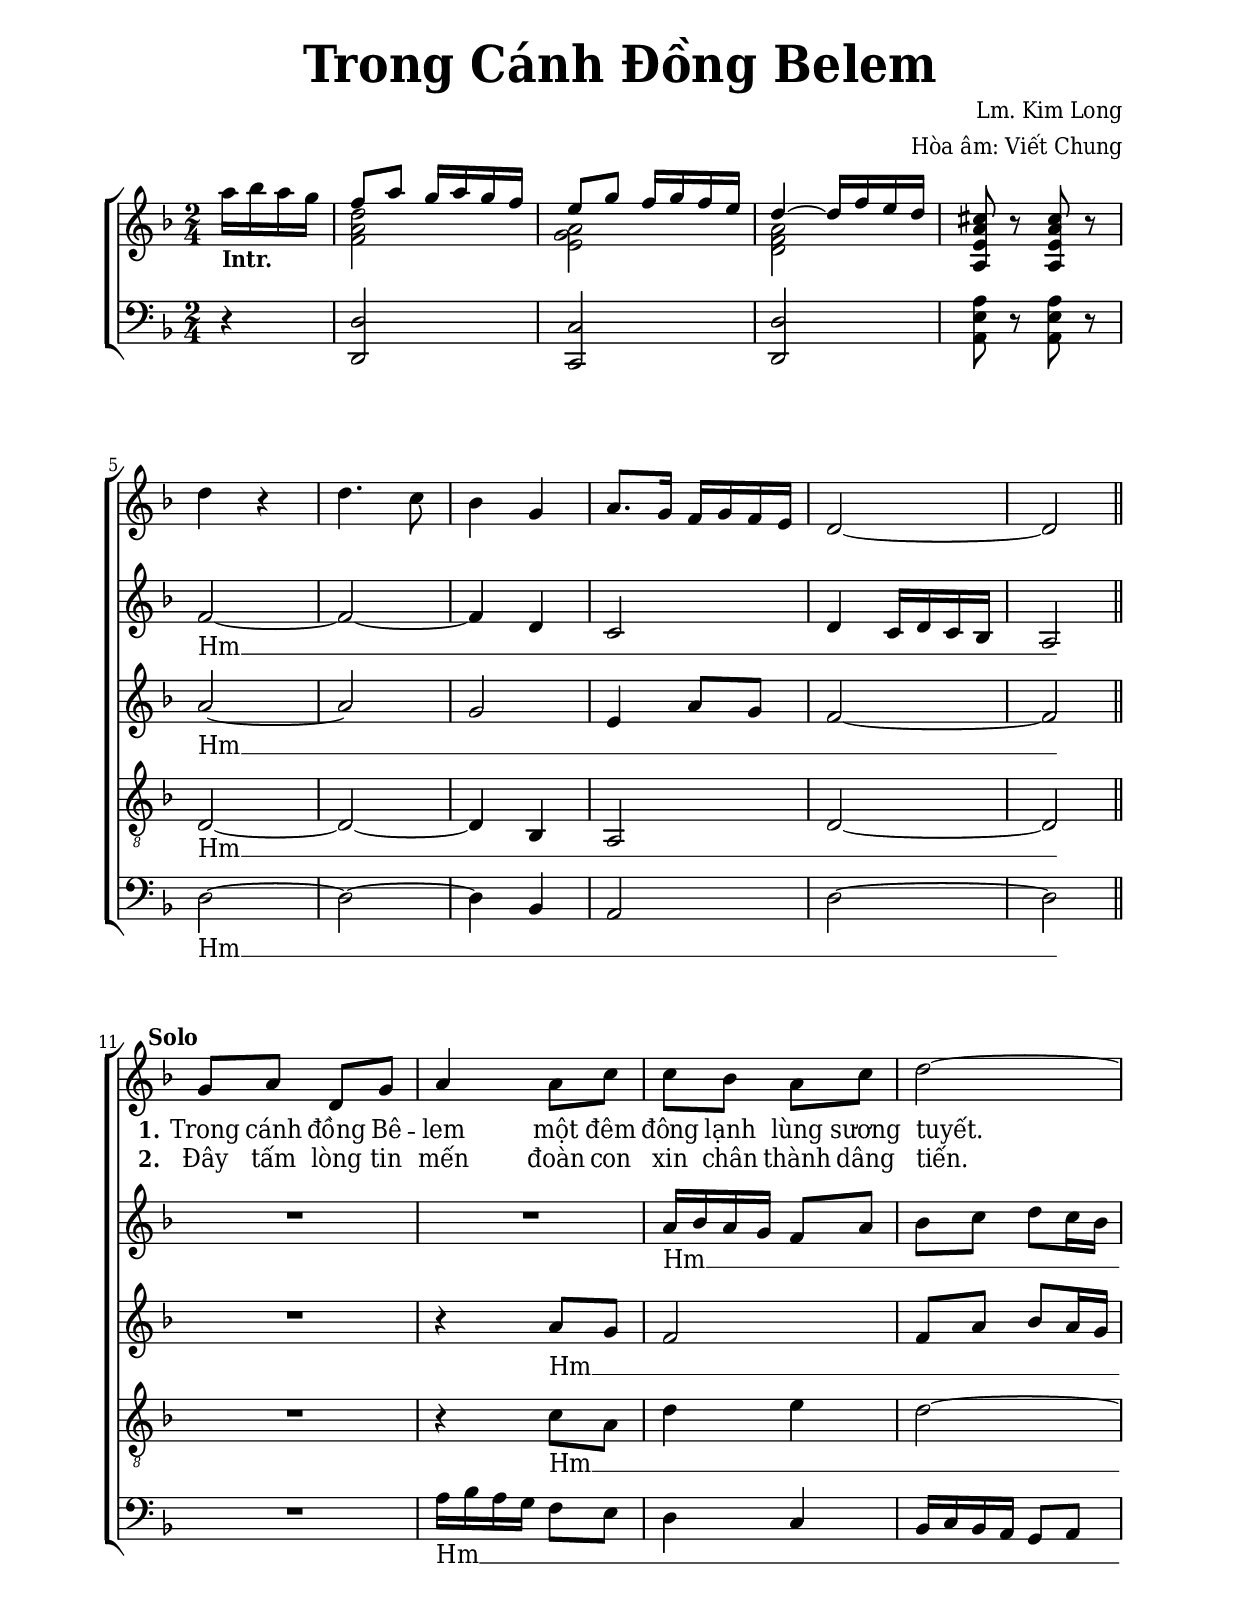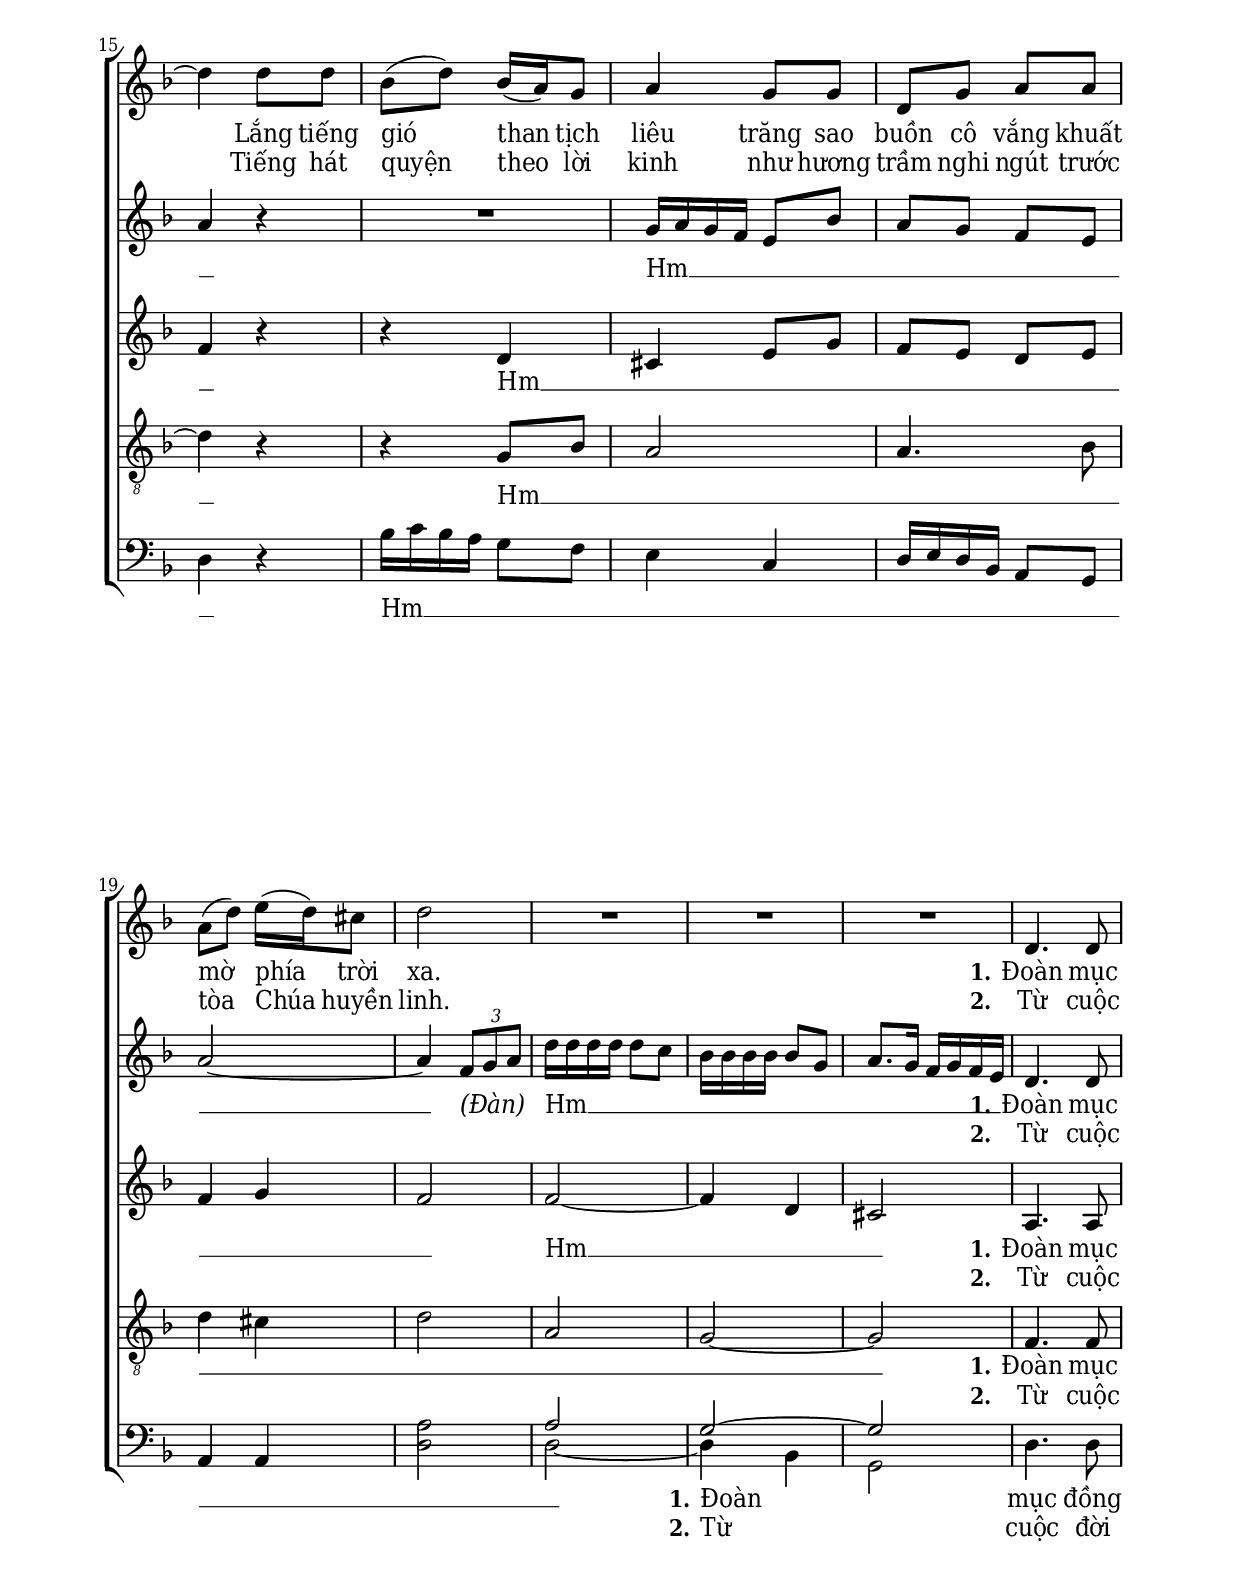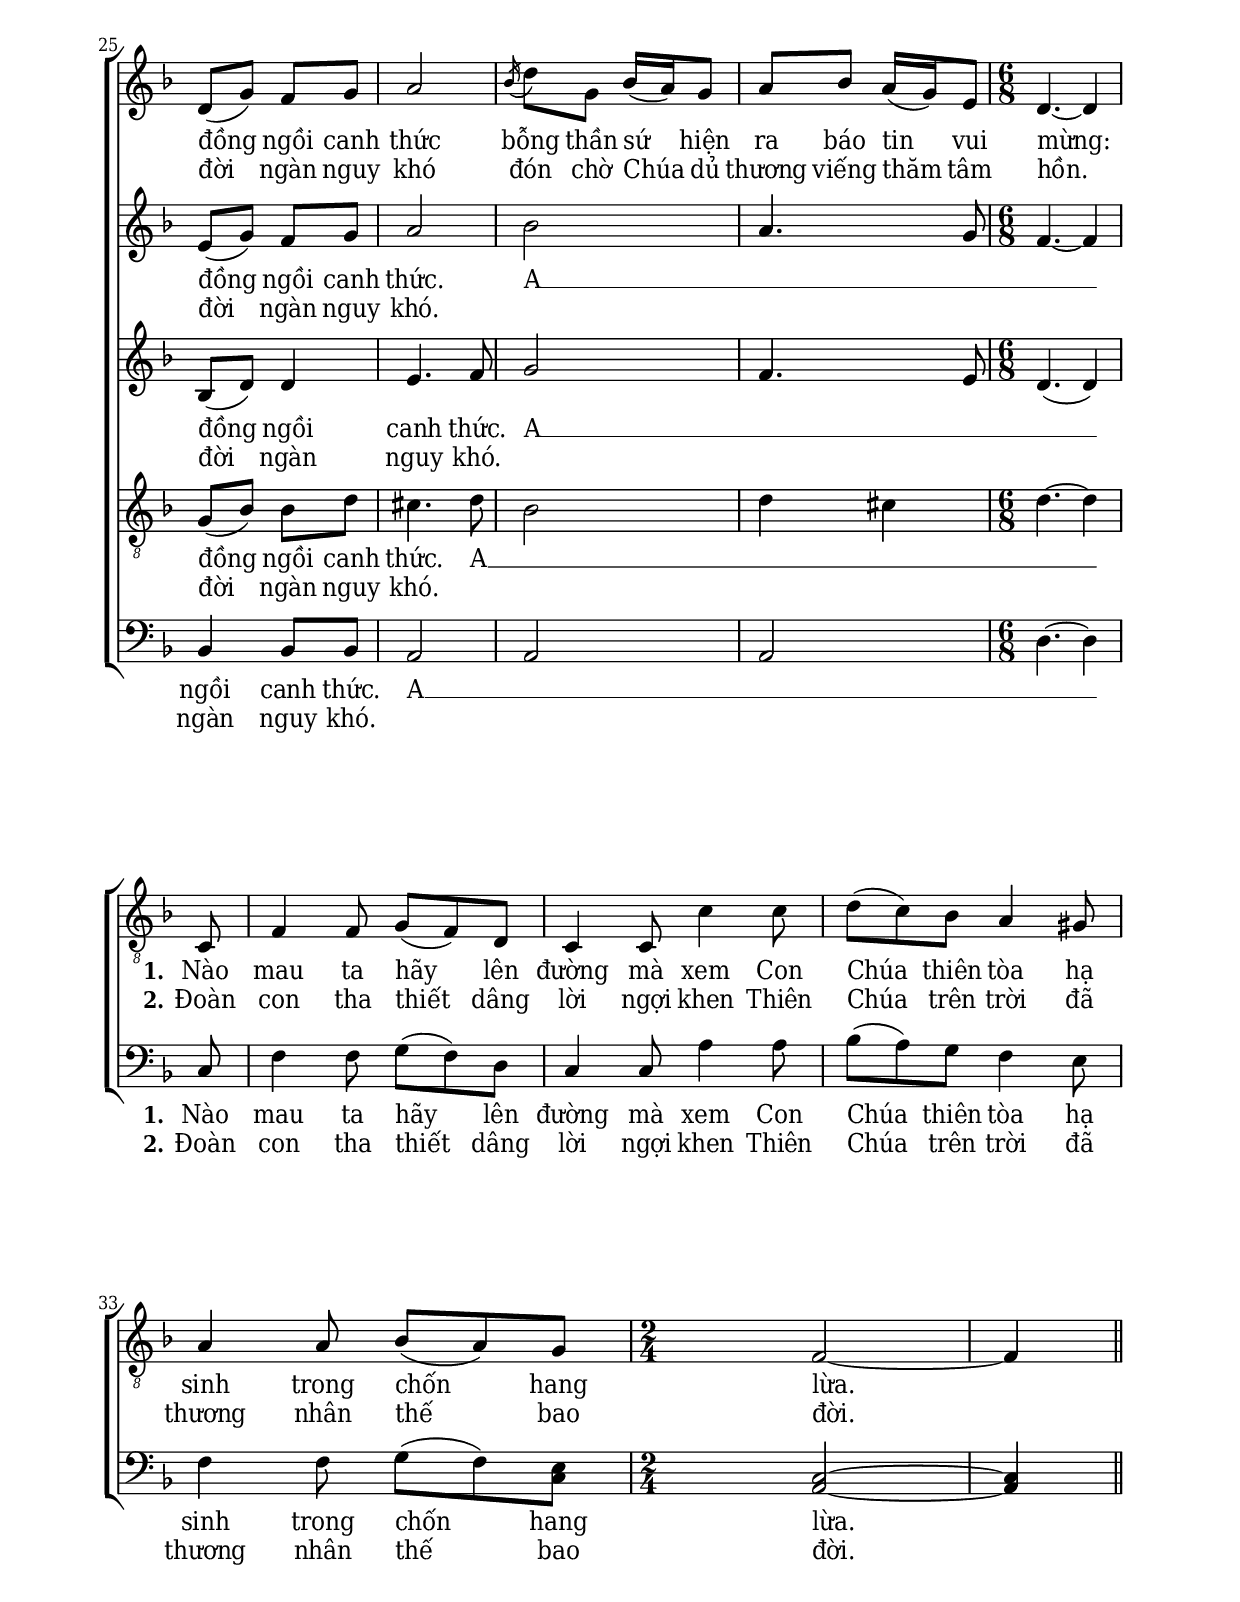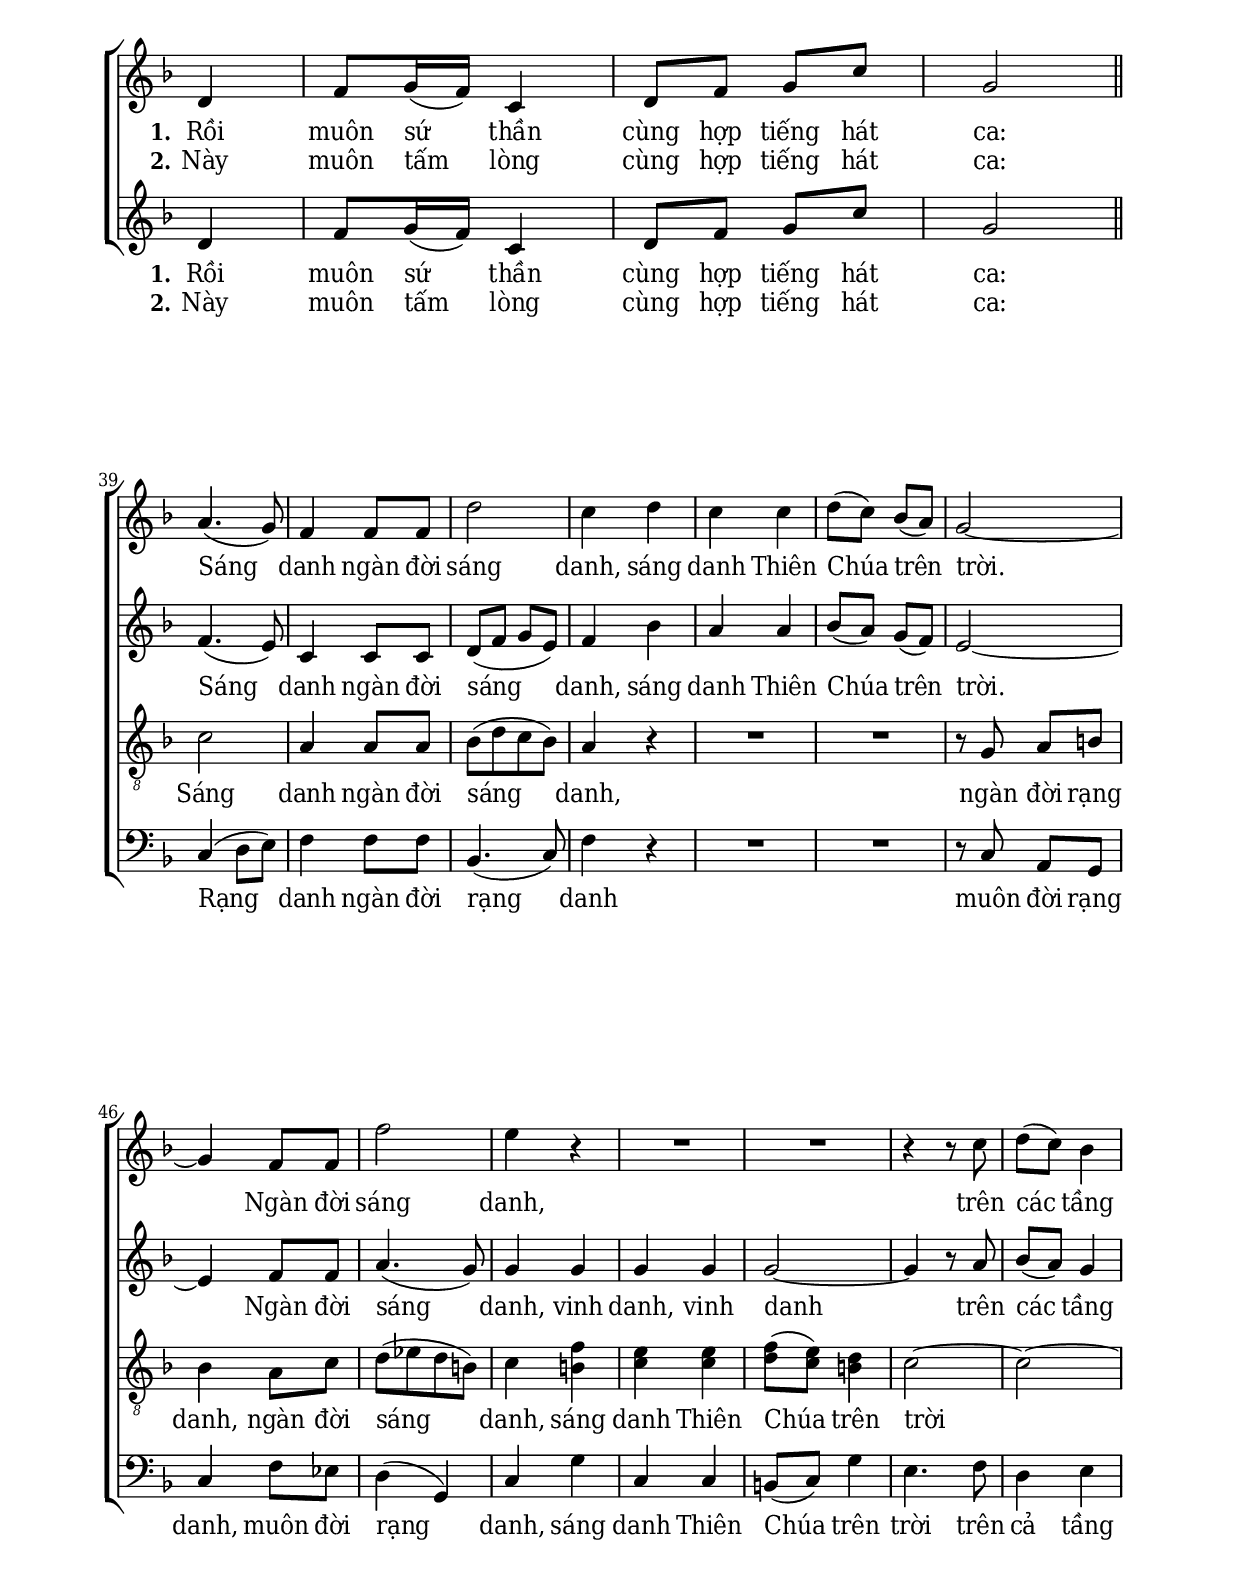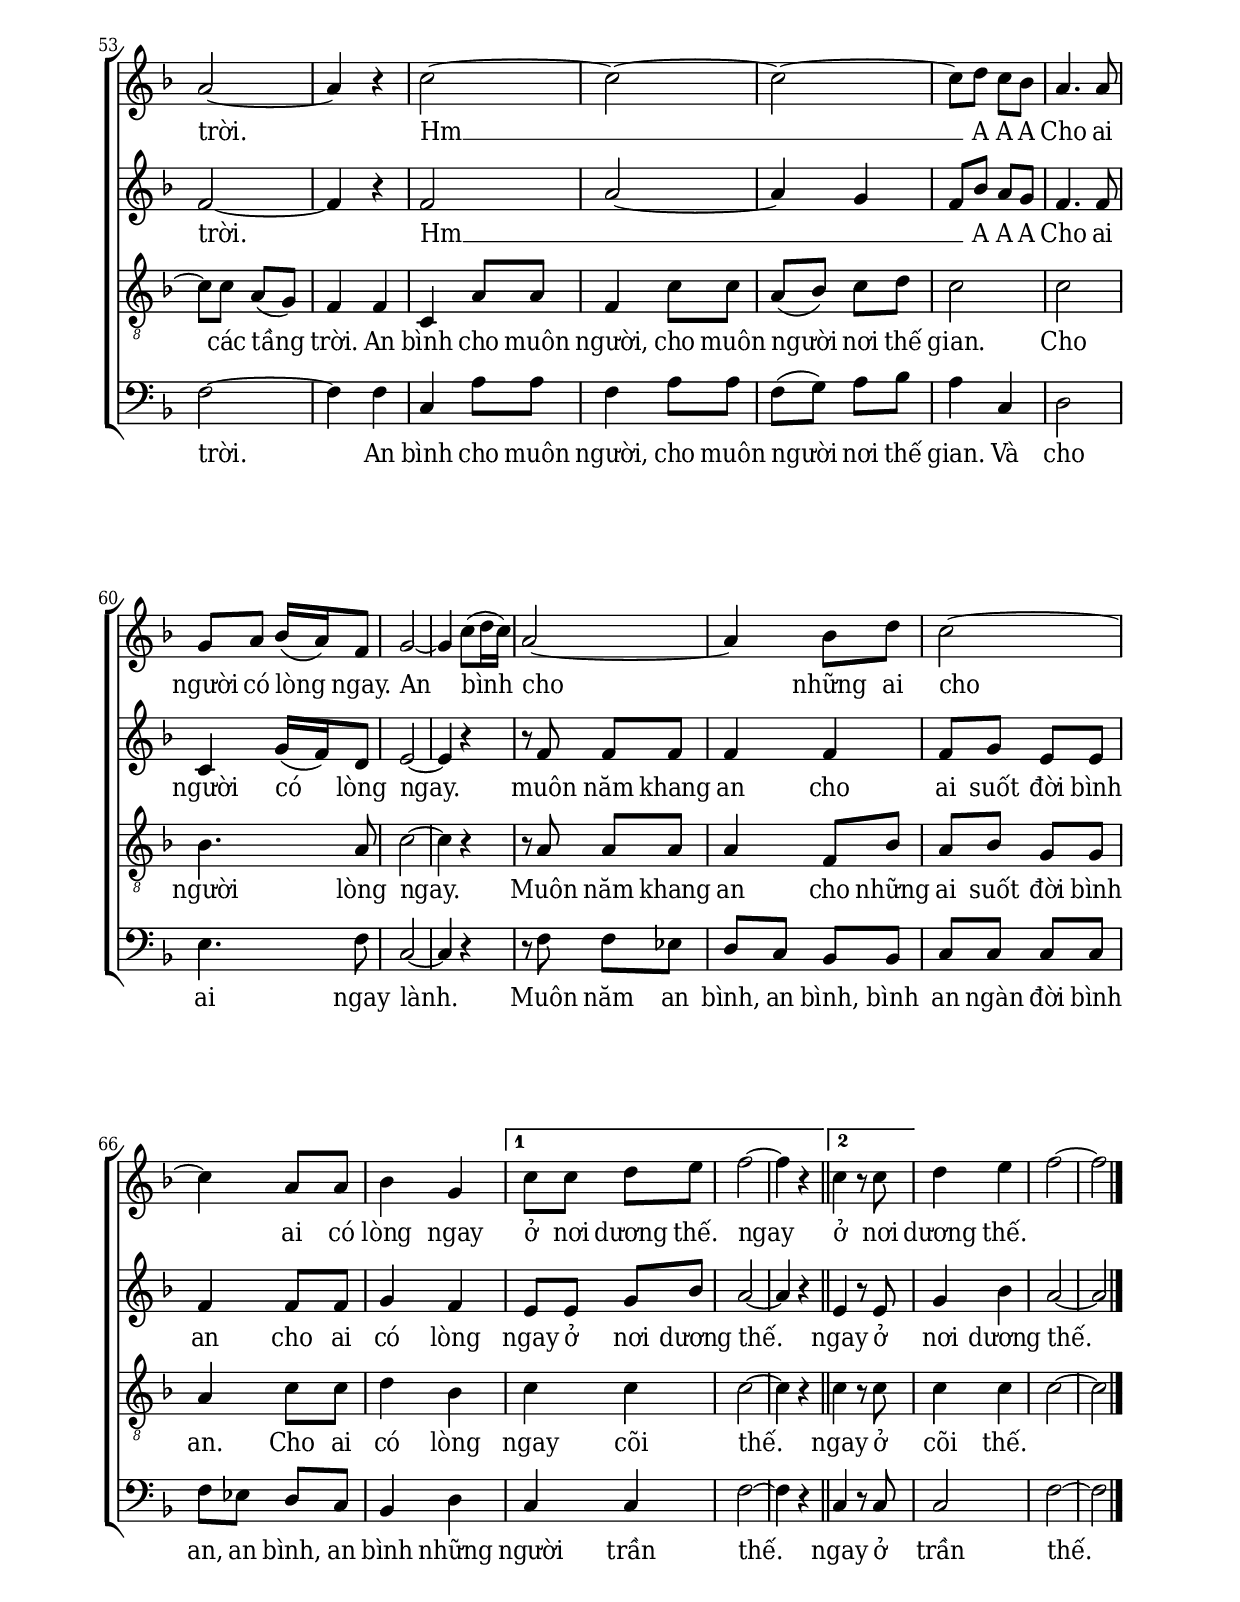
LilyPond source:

% Cài đặt chung
\version "2.22.1"
\include "english.ly"

\header {
  title = \markup { \fontsize #3 "Trong Cánh Đồng Belem" }
  composer = "Lm. Kim Long"
  arranger = "Hòa âm: Viết Chung"
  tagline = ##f
}

% Nhạc
nhacDiepKhucSolo = \relative c''' {
  a16
  _\markup { \bold "Intr." }
  bf a g |
  <<
    {
      \voiceOne
      f8 a g16 a g f |
      e8 g f16 g f e |
      d4 ~ d16 f e d |
    }
    \new Voice = "splitpart" {
      \voiceTwo
      <d a f>2 |
      <a g e> |
      <a f d> |
    }
  >>
  \oneVoice
  <cs a e a,>8 r <cs a e a,> r |
  d4 r |
  d4. c8 |
  bf4 g |
  a8. g16 f g f e |
  d2 ~ |
  d |
  
  g8
  ^\markup {
    \halign #1  \bold "Solo"
  }
  a d, g |
  a4 a8 c |
  c bf a c |
  d2 ~ |
  d4 d8 d |
  bf (d) bf16 (a) g8 |
  a4 g8 g |
  d g a a |
  a (d) e16 (d) cs8 |
  d2 |
  R2*3
  d,4. d8 |
  d (g) f g |
  a2 |
  \slashedGrace { bf16 ( } d8) g, bf16 (a) g8 |
  a bf a16 (g) e8 |
  
  \time 6/8
  d4. ~ d4 r8
}

nhacDiepKhucSop = \relative c' {
  \partial 4 r4 |
  R2*4 \break
  
  f2 ~ |
  f ~ |
  f4 d |
  c2 |
  d4 c16 d c bf |
  a2 \bar "||" \break
  
  R2*2
  a'16 bf a g f8 a |
  bf c d c16 bf |
  a4 r |
  R2
  g16 a g f e8 bf' |
  a g f e |
  a2 ~ |
  a4 \tuplet 3/2 { f8 g a } |
  d16 d d d d8 c |
  bf16 bf bf bf bf8 g |
  a8. g16 f g f e |
  d4. d8 |
  e (g) f g |
  a2 |
  bf |
  a4. g8 |
  
  \time 6/8
  f4. ~ f4 \bar "|" \break
  r8 |
  R2.*4
  \time 2/4
  R2
  r4 \bar "||" \break
  
  d |
  f8 g16 (f) c4 |
  d8 f g c |
  g2 \bar "||" \break
  
  a4. (g8) |
  f4 f8 f |
  d'2 |
  c4 d |
  c c |
  d8 (c) bf (a) |
  g2 ~ |
  g4 f8 f f'2 |
  e4 r |
  R2*2
  r4 r8 c |
  d (c) bf4 |
  a2 ~ |
  a4 r |
  c2 ~ |
  c ~ |
  c ~ |
  c8 d c bf |
  a4. a8 |
  g a bf16 (a) f8 |
  g2 ~ |
  g4 c8 (d16 c) |
  a2 ~ |
  a4 bf8 d |
  c2 ~ |
  c4 a8 a |
  bf4 g |
  
  \set Score.repeatCommands = #'((volta "1"))
  c8 c d e |
  f2 ~ |
  f4 r \bar "||"
  \set Score.repeatCommands = #'((volta #f) (volta "2"))
  c4 r8 c |
  \set Score.repeatCommands = #'((volta #f))
  d4 e |
  f2 ~ |
  f \bar "|."
}

nhacDiepKhucAlto = \relative c'' {
  r4 |
  R2*4
  a2 ~ |
  a |
  g |
  e4 a8 g |
  f2 ~ |
  f |
  R2
  r4 a8 g |
  f2 |
  f8 a bf a16 g |
  f4 r |
  r d |
  cs e8 g |
  f e d e |
  f4 g |
  f2 |
  f ~ |
  f4 d |
  cs2 |
  a4. a8 |
  bf (d) d4 |
  e4. f8 |
  g2 |
  f4. e8 |
  
  \time 6/8
  d4. (d4) r8 |
  
  R2.*4
  
  \time 2/4
  R2
  r4
  d |
  f8 g16 (f) c4 |
  d8 f g c |
  g2
  
  f4. (e8) |
  c4 c8 c |
  d (f g e) |
  f4 bf |
  a a |
  bf8 (a) g (f) |
  e2 ~ |
  e4 f8 f |
  a4. (g8) |
  g4 g |
  g g |
  g2 ~ |
  g4 r8 a |
  bf (a) g4 |
  f2 ~ |
  f4 r |
  f2 |
  a ~ |
  a4 g |
  f8 bf a g |
  f4. f8 |
  c4 g'16 (f) d8 |
  e2 ~ |
  e4 r |
  r8 f f f |
  f4 f |
  f8 g e e |
  f4 f8 f |
  g4 f |
  e8 e g bf |
  a2 ~ |
  a4 r |
  e4 r8 e |
  g4 bf |
  a2 ~ |
  a
}

nhacDiepKhucTenor = \relative c' {
  r4 |
  R2*4
  d,2 ~ |
  d ~ |
  d4 bf |
  a2 |
  d ~ |
  d |
  R2
  r4 c'8 a |
  d4 e |
  d2 ~ |
  d4 r |
  r g,8 bf |
  a2 |
  a4. bf8 |
  d4 cs |
  d2 |
  a |
  g ~ |
  g |
  
  f4. f8 |
  g (bf) bf d |
  cs4. d8 |
  bf2 |
  d4 cs |
  
  \time 6/8
  d4. ~ d4
  
  c,8 |
  f4 f8 g (f) d |
  c4 c8 c'4 c8 |
  d (c) bf a4 gs8 |
  a4 a8 bf (a) g |
  
  \time 2/4
  f2 ~ |
  f4
  r4
  R2*3
  c'2 |
  a4 a8 a |
  bf ([d c bf]) |
  a4 r |
  R2*2
  r8 g a b! |
  bf4 a8 c |
  d ([ef d b!]) |
  c4
  <<
    {
      f |
      e e |
      f8 (e) d4
    }
    {
      b!4 |
      c c |
      d8 (c) b!4
    }
  >>
  c2 ~ |
  c ~ |
  c8 c a (g) |
  f4 f |
  c a'8 a |
  f4 c'8 c |
  a (bf) c d |
  c2 |
  c |
  bf4. a8 |
  c2 ~ |
  c4 r |
  r8 a a a |
  a4 f8 bf |
  a bf g g |
  a4 c8 c |
  d4 bf |
  c c |
  c2 ~ |
  c4 r |
  c r8 c |
  c4 c |
  c2 ~ |
  c
}

nhacDiepKhucBas = \relative c {
  r4 |
  <d d,>2 |
  <c c,> |
  <d d,> |
  <a' e a,>8 r <a e a,> r |
  d,2 ~ |
  d ~ |
  d4 bf |
  a2 |
  d ~ |
  d |
  R2
  a'16 bf a g f8 e |
  d4 c |
  bf16 c bf a g8 a |
  d4 r |
  bf'16 c bf a g8 f |
  e4 c |
  d16 e d bf a8 g |
  a4 a |
  <a' d,>2 |
  <<
    {
      \voiceOne
      a2 |
      g ~ |
      g
    }
    \new Voice = "splitpart" {
      \voiceTwo
      d2 ~ |
      d4 bf |
      g2
    }
  >>
  \oneVoice
  d'4. d8 |
  bf4 bf8 bf |
  a2 |
  a |
  a |
  
  \time 6/8
  d4. ~ d4 c8 |
  f4 f8 g (f) d |
  c4 c8 a'4 a8 |
  bf (a) g f4 e8 |
  f4 f8 g (f) <e c> |
  
  \time 2/4
  <c a>2 ~ |
  <c a>4
  r4
  R2*3
  
  c4 (d8 e) |
  f4 f8 f |
  bf,4. (c8) |
  f4 r |
  R2*2
  r8 c a g |
  c4 f8 ef |
  d4 (g,) |
  c g' |
  c, c |
  b!8 (c) g'4 |
  e4. f8 |
  d4 e |
  f2 ~ |
  f4 f |
  c a'8 a |
  f4 a8 a |
  f (g) a bf |
  a4 c, |
  d2 |
  e4. f8 |
  c2 ~ |
  c4 r |
  r8 f f ef |
  d c bf bf |
  c c c c |
  f ef d c |
  bf4 d |
  c c |
  f2 ~ |
  f4 r |
  c r8 c |
  c2 |
  f ~ |
  f
}

% Lời
loiDiepKhucSolo = \lyricmode {
  \repeat unfold 34 { _ }
  <<
    {
      \set stanza = "1."
      Trong cánh đồng Bê -- lem
      một đêm đông lạnh lùng sương tuyết.
      Lắng tiếng gió than tịch liêu
      trăng sao buồn cô vắng khuất mờ phía trời xa.
      \set stanza = "1."
      Đoàn mục đồng ngồi canh thức
      bỗng thần sứ hiện ra báo tin vui mừng:
    }
    \new Lyrics \with {
      alignBelowContext = "loiDiepKhucSolo"
    }
    {
	    \set associatedVoice = "beSolo"
	    \set stanza = "2."
	    Đây tấm lòng tin mến
	    đoàn con xin chân thành dâng tiến.
	    Tiếng hát quyện theo lời kinh
	    như hương trầm nghi ngút trước tòa Chúa huyền linh.
	    \set stanza = "2."
	    Từ cuộc đời ngàn nguy khó
	    đón chờ Chúa dủ thương viếng thăm tâm hồn.
	  }
  >>
}

loiDiepKhucSop = \lyricmode {
  Hm __ \repeat unfold 8 { _ }
  Hm __ \repeat unfold 11 { _ }
  Hm __ \repeat unfold 10 { _ }
  \override Lyrics.LyricText.font-shape = #'italic
  (Đàn) _ _
  \revert Lyrics.LyricText.font-shape
  Hm __ \repeat unfold 17 { _ }
  <<
    {
      \set stanza = "1."
      Đoàn mục đồng ngồi canh thức.
    }
    \new Lyrics \with {
      alignBelowContext = "loiDiepKhucSop"
    }
    {
	    \set associatedVoice = "beSolo"
      \set stanza = "2."
      Từ cuộc đời ngàn nguy khó.
    }
  >>
  A __ _ _ _
  <<
    {
      \set stanza = "1."
      Rồi muôn sứ thần cùng hợp tiếng hát ca:
    }
    \new Lyrics \with {
      alignBelowContext = "loiDiepKhucSop"
    }
    {
	    \set associatedVoice = "beSop"
      \set stanza = "2."
      Này muôn tấm lòng cùng hợp tiếng hát ca:
    }
  >>
  Sáng danh ngàn đời sáng danh,
  sáng danh Thiên Chúa trên trời.
  Ngàn đời sáng danh,
  trên các tầng trời.
  Hm __
  A A A Cho ai người có lòng ngay.
  An bình cho những ai cho ai có lòng ngay ở nơi dương thế.
  ngay ở nơi dương thế.
}

loiDiepKhucAlto = \lyricmode {
  Hm __ \repeat unfold 5 { _ }
  Hm __ \repeat unfold 8 { _ }
  Hm __ \repeat unfold 10 { _ }
  Hm __ \repeat unfold 2 { _ }
  <<
    {
      \set stanza = "1."
      Đoàn mục đồng ngồi canh thức.
    }
    \new Lyrics \with {
      alignBelowContext = "loiDiepKhucAlto"
    }
    {
	    \set associatedVoice = "beAlto"
      \set stanza = "2."
      Từ cuộc đời ngàn nguy khó.
    }
  >>
  A __ _ _ _
  <<
    {
      \set stanza = "1."
      Rồi muôn sứ thần cùng hợp tiếng hát ca:
    }
    \new Lyrics \with {
      alignBelowContext = "loiDiepKhucAlto"
    }
    {
	    \set associatedVoice = "beAlto"
      \set stanza = "2."
      Này muôn tấm lòng cùng hợp tiếng hát ca:
    }
  >>
  Sáng danh ngàn đời sáng danh,
  sáng danh Thiên Chúa trên trời.
  Ngàn đời sáng danh, vinh danh, vinh danh
  trên các tầng trời.
  Hm __ _ _ _
  A A A Cho ai người có lòng ngay.
  muôn năm khang an
  cho ai
  suốt đời bình an
  cho ai có lòng ngay ở nơi dương thế.
  ngay ở nơi dương thế.
}

loiDiepKhucTenor = \lyricmode {
  Hm __ \repeat unfold 3 { _ }
  Hm __ \repeat unfold 4 { _ }
  Hm __ \repeat unfold 9 { _ }
  <<
    {
      \set stanza = "1."
      Đoàn mục đồng ngồi canh thức.
    }
    \new Lyrics \with {
      alignBelowContext = "loiDiepKhucTenor"
    }
    {
	    \set associatedVoice = "beTenor"
      \set stanza = "2."
      Từ cuộc đời ngàn nguy khó.
    }
  >>
  A __ _ _ _ _
  <<
    {
      \set stanza = "1."
      Nào mau ta hãy lên đường
      mà xem Con Chúa thiên tòa
      hạ sinh trong chốn hang lừa.
    }
    \new Lyrics \with {
      alignBelowContext = "loiDiepKhucTenor"
    }
    {
	    \set associatedVoice = "beTenor"
      \set stanza = "2."
      Đoàn con tha thiết dâng lời
      ngợi khen Thiên Chúa trên trời
      đã thương nhân thế bao đời.
    }
  >>
  Sáng danh ngàn đời sáng danh,
  ngàn đời rạng danh, ngàn đời sáng danh,
  sáng danh Thiên Chúa trên trời các tầng trời.
  An bình cho muôn người,
  cho muôn người nơi thế gian.
  Cho người lòng ngay.
  Muôn năm khang an cho những ai suốt đời bình an.
  Cho ai có lòng ngay cõi thế.
  ngay ở cõi thế.
}

loiDiepKhucBas = \lyricmode {
  \repeat unfold 5 { _ }
  Hm __ \repeat unfold 3 { _ }
  Hm __ \repeat unfold 14 { _ }
  Hm __ \repeat unfold 17 { _ }
  <<
    {
      \set stanza = "1."
      Đoàn mục đồng ngồi canh thức.
    }
    \new Lyrics \with {
      alignBelowContext = "loiDiepKhucBas"
    }
    {
	    \set associatedVoice = "beBas"
      \set stanza = "2."
      Từ cuộc đời ngàn nguy khó.
    }
  >>
  A __ _ _ _
  <<
    {
      \set stanza = "1."
      Nào mau ta hãy lên đường
      mà xem Con Chúa thiên tòa
      hạ sinh trong chốn hang lừa.
    }
    \new Lyrics \with {
      alignBelowContext = "loiDiepKhucBas"
    }
    {
	    \set associatedVoice = "beBas"
      \set stanza = "2."
      Đoàn con tha thiết dâng lời
      ngợi khen Thiên Chúa trên trời
      đã thương nhân thế bao đời.
    }
  >>
  Rạng danh ngàn đời rạng danh
  muôn đời rạng danh, muôn đời rạng danh,
  sáng danh Thiên Chúa trên trời trên cả tầng trời.
  An bình cho muôn người, cho muôn người nơi thế gian.
  Và cho ai ngay lành.
  Muôn năm an bình, an bình, bình an ngàn đời bình an,
  an bình, an bình những người trần thế.
  ngay ở trần thế.
}

% Dàn trang
\paper {
  #(set-paper-size "a4")
  top-margin = 15\mm
  bottom-margin = 20\mm
  left-margin = 20\mm
  right-margin = 20\mm
  indent = #0
  #(define fonts
    (make-pango-font-tree
      "Deja Vu Serif Condensed"
      "Deja Vu Serif Condensed"
      "Deja Vu Serif Condensed"
      (/ 20 20)))
  print-page-number = #f
  %page-count = #4
  %ragged-bottom = ##f
}

TongNhip = {
  \key f \major \time 2/4
  \set Timing.beamExceptions = #'()
  \set Timing.baseMoment = #(ly:make-moment 1/4)
  \set Timing.beatStructure = #'(1 1)
}

% Đổi kích thước nốt cho bè phụ
notBePhu =
#(define-music-function (font-size music) (number? ly:music?)
   (for-some-music
     (lambda (m)
       (if (music-is-of-type? m 'rhythmic-event)
           (begin
             (set! (ly:music-property m 'tweaks)
                   (cons `(font-size . ,font-size)
                         (ly:music-property m 'tweaks)))
             #t)
           #f))
     music)
   music)

\score {
  \new ChoirStaff <<
    \new Staff <<
        \clef treble
        \new Voice = beSolo {
          \TongNhip \nhacDiepKhucSolo
        }
      \new Lyrics = "loiDiepKhucSolo" \lyricsto beSolo \loiDiepKhucSolo
    >>
    \new Staff <<
        \clef treble
        \new Voice = beSop {
          \TongNhip \nhacDiepKhucSop
        }
      \new Lyrics = "loiDiepKhucSop" \lyricsto beSop \loiDiepKhucSop
    >>
    \new Staff <<
        \clef treble
        \new Voice = beAlto {
          \TongNhip \nhacDiepKhucAlto
        }
      \new Lyrics = "loiDiepKhucAlto" \lyricsto beAlto \loiDiepKhucAlto
    >>
    \new Staff <<
        \clef "violin_8"
        \new Voice = beTenor {
          \TongNhip \nhacDiepKhucTenor
        }
      \new Lyrics = "loiDiepKhucTenor" \lyricsto beTenor \loiDiepKhucTenor
    >>
    \new Staff <<
        \clef "bass"
        \new Voice = beBas {
          \TongNhip \nhacDiepKhucBas
        }
      \new Lyrics = "loiDiepKhucBas" \lyricsto beBas \loiDiepKhucBas
    >>
  >>
  \layout {
    \override Lyrics.LyricSpace.minimum-distance = #0.5
    %\override Score.BarNumber.break-visibility = ##(#f #f #f)
    \override Score.SpacingSpanner.uniform-stretching = ##t
    \context {
      \Staff \RemoveEmptyStaves
      \override VerticalAxisGroup.remove-first = ##t
    }
  }
}
